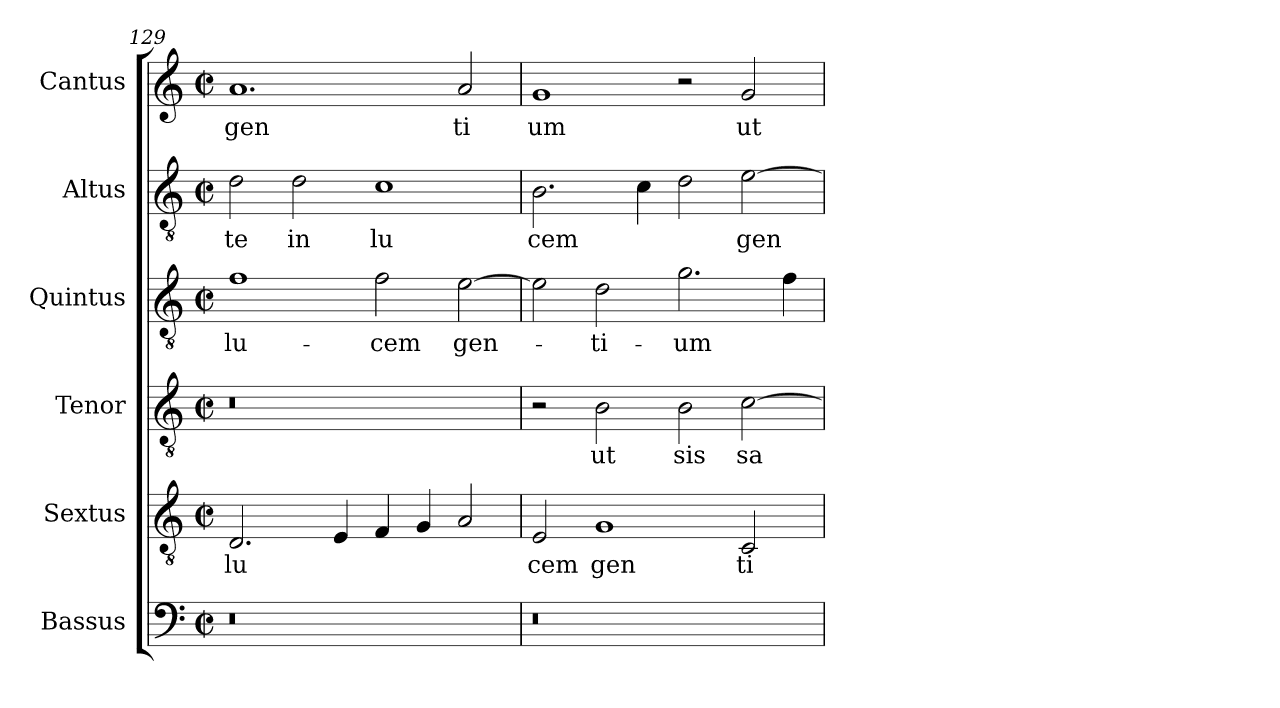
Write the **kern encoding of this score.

**kern	**kern	**text	**kern	**text	**kern	**text	**kern	**text	**kern	**text
*part6	*part5	*part5	*part4	*part4	*part3	*part3	*part2	*part2	*part1	*part1
*staff6	*staff5	*staff5	*staff4	*staff4	*staff3	*staff3	*staff2	*staff2	*staff1	*staff1
*I"Bassus	*I"Sextus	*	*I"Tenor	*	*I"Quintus	*	*I"Altus	*	*I"Cantus	*
*clefF4	*clefGv2	*	*clefGv2	*	*clefGv2	*	*clefGv2	*	*clefG2	*
*	*	*	*k[]	*	*	*	*	*	*	*
*	*	*	*C:	*	*	*	*	*	*	*
*M2/2	*M2/2	*	*M2/2	*	*M2/2	*	*M2/2	*	*M2/2	*
*met(c|)	*met(c|)	*	*met(c|)	*	*met(c|)	*	*met(c|)	*	*met(c|)	*
=129	=129	=129	=129	=129	=129	=129	=129	=129	=129	=129
!	!	!LO:LY:b:cj	!	!	!	!LO:LY:b:cj	!	!LO:LY:b:cj	!	!LO:LY:b:cj
0r	2.D/	lu	0r	.	1f	lu-	2d\	te	1.a	gen
!	!	!	!	!	!	!	!	!LO:LY:b:cj	!	!
.	.	.	.	.	.	.	2d\	in	.	.
.	4E/	.	.	.	.	.	.	.	.	.
!	!	!	!	!	!	!LO:LY:b:cj	!	!LO:LY:b:cj	!	!
.	4F/	.	.	.	2f\	-cem	1c	lu	.	.
.	4G/	.	.	.	.	.	.	.	.	.
!	!	!	!	!	!	!LO:LY:b	!	!	!	!LO:LY:b:cj
.	2A/	.	.	.	[>2e\	gen-	.	.	2a/	ti
=130	=130	=130	=130	=130	=130	=130	=130	=130	=130	=130
!	!	!LO:LY:b:cj	!	!	!	!	!	!LO:LY:b	!	!LO:LY:b:cj
0r	2E/	cem	2r	.	2e\]	.	2.B\	cem	1g	um
!	!	!LO:LY:b:cj	!	!LO:LY:b:cj	!	!LO:LY:b:cj	!	!	!	!
.	1G	gen	2B\	ut	2d\	-ti-	.	.	.	.
.	.	.	.	.	.	.	4c\	.	.	.
!	!	!	!	!LO:LY:b:cj	!	!LO:LY:b	!	!	!	!
.	.	.	2B\	sis	2.g\	-um	2d\	.	2r	.
!	!	!LO:LY:b:cj	!	!LO:LY:b:cj	!	!	!	!LO:LY:b	!	!LO:LY:b:cj
.	2C/	ti	[<2c\	sa	.	.	[>2e\	gen	2g/	ut
.	.	.	.	.	4f\	.	.	.	.	.
=	=	=	=	=	=	=	=	=	=	=
*-	*-	*-	*-	*-	*-	*-	*-	*-	*-	*-
